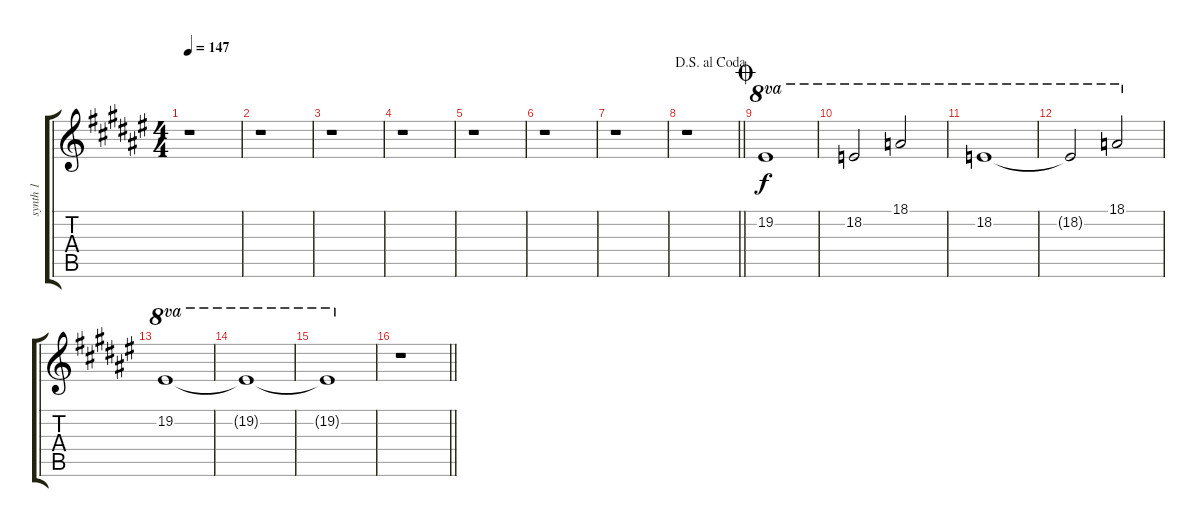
\track ("synth 1" "synth 1") {instrument lead1square}
\staff {score tabs}
\tuning (Eb4 Bb3 Gb3 Db3 Ab2 Eb2) {hide}
\ts (4 4)
\tempo 147
\clef g2
\ks f#
r.1{dy f} |
\ks d#minor
r.1 |
r.1 |
r.1 |
\ks f#
r.1 |
\ks d#minor
r.1 |
r.1 |
\jump dalsegnoalcoda
\barLineRight lightlight
r.1 |
\jump coda
\ks f#
19.2.1{ot 8va} |
\ks d#minor
18.2.2{ot 8va} 18.1.2{ot 8va} |
18.2.1{ot 8va} |
18.2{t}.2{ot 8va} 18.1.2{ot 8va} |
\ks f#
19.2.1{ot 8va} |
\ks d#minor
19.2{t}.1{ot 8va} |
19.2{t}.1{ot 8va} |
\barLineRight lightlight
r.1
